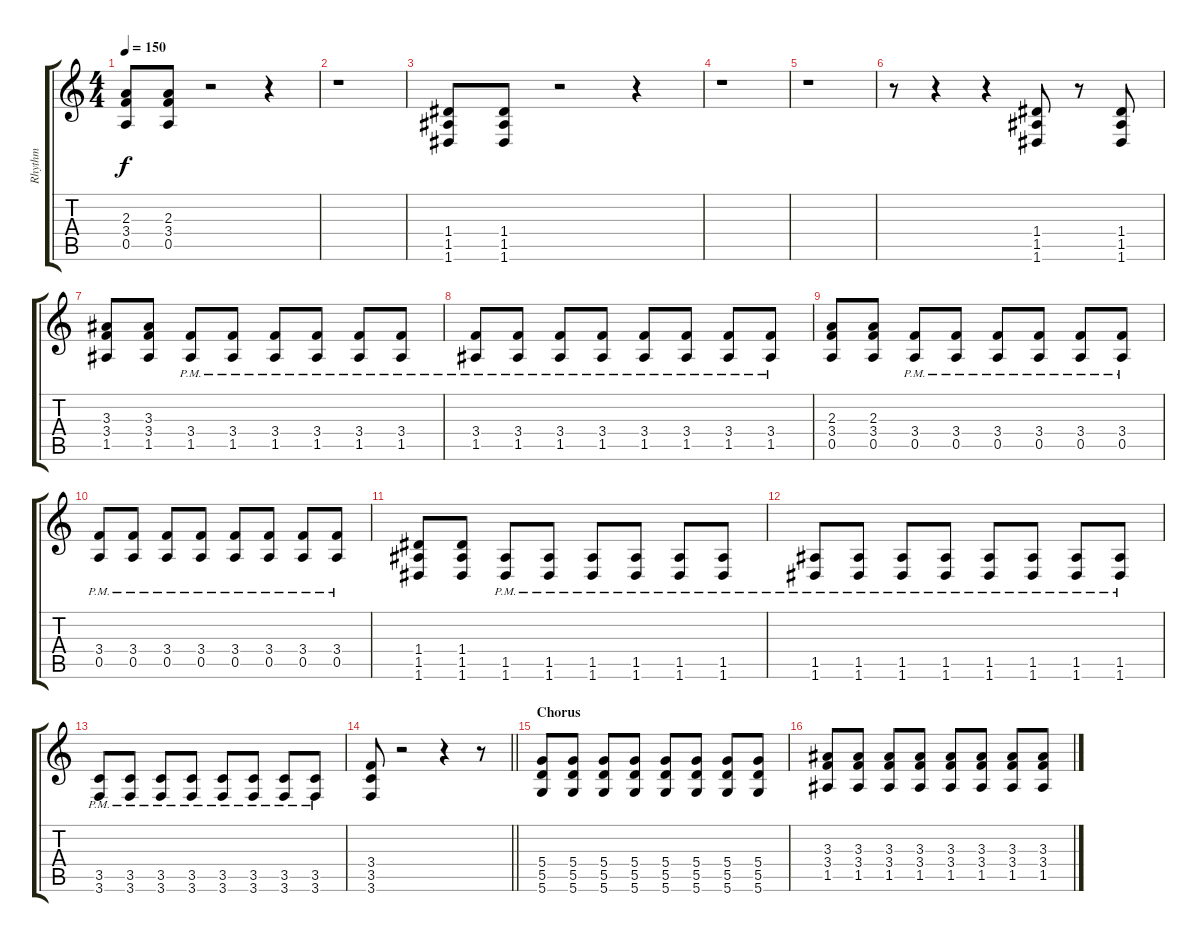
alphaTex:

\track ("Rhythm" "Rhythm") {instrument distortionguitar}
\staff {score tabs}
\tuning (E4 B3 G3 D3 A2 D2) {hide}
\ts (4 4)
\tempo 150
\clef g2
\ks c
(2.3 3.4 0.5).8{dy f} (2.3 3.4 0.5).8 r.2 r.4 |
r.1 |
(1.4 1.5 1.6).8 (1.4 1.5 1.6).8 r.2 r.4 |
r.1 |
r.1 |
r.8 r.4 r.4 (1.4 1.5 1.6).8 r.8 (1.4 1.5 1.6).8 |
(3.3 3.4 1.5).8 (3.3 3.4 1.5).8 (3.4{pm} 1.5{pm}).8 (3.4{pm} 1.5{pm}).8 (3.4{pm} 1.5{pm}).8 (3.4{pm} 1.5{pm}).8 (3.4{pm} 1.5{pm}).8 (3.4{pm} 1.5{pm}).8 |
(3.4{pm} 1.5{pm}).8 (3.4{pm} 1.5{pm}).8 (3.4{pm} 1.5{pm}).8 (3.4{pm} 1.5{pm}).8 (3.4{pm} 1.5{pm}).8 (3.4{pm} 1.5{pm}).8 (3.4{pm} 1.5{pm}).8 (3.4{pm} 1.5{pm}).8 |
(2.3 3.4 0.5).8 (2.3 3.4 0.5).8 (3.4{pm} 0.5{pm}).8 (3.4{pm} 0.5{pm}).8 (3.4{pm} 0.5{pm}).8 (3.4{pm} 0.5{pm}).8 (3.4{pm} 0.5{pm}).8 (3.4{pm} 0.5{pm}).8 |
(3.4{pm} 0.5{pm}).8 (3.4{pm} 0.5{pm}).8 (3.4{pm} 0.5{pm}).8 (3.4{pm} 0.5{pm}).8 (3.4{pm} 0.5{pm}).8 (3.4{pm} 0.5{pm}).8 (3.4{pm} 0.5{pm}).8 (3.4{pm} 0.5{pm}).8 |
(1.4 1.5 1.6).8 (1.4 1.5 1.6).8 (1.5{pm} 1.6{pm}).8 (1.5{pm} 1.6{pm}).8 (1.5{pm} 1.6{pm}).8 (1.5{pm} 1.6{pm}).8 (1.5{pm} 1.6{pm}).8 (1.5{pm} 1.6{pm}).8 |
(1.5{pm} 1.6{pm}).8 (1.5{pm} 1.6{pm}).8 (1.5{pm} 1.6{pm}).8 (1.5{pm} 1.6{pm}).8 (1.5{pm} 1.6{pm}).8 (1.5{pm} 1.6{pm}).8 (1.5{pm} 1.6{pm}).8 (1.5{pm} 1.6{pm}).8 |
(3.5{pm} 3.6{pm}).8 (3.5{pm} 3.6{pm}).8 (3.5{pm} 3.6{pm}).8 (3.5{pm} 3.6{pm}).8 (3.5{pm} 3.6{pm}).8 (3.5{pm} 3.6{pm}).8 (3.5{pm} 3.6{pm}).8 (3.5{pm} 3.6{pm}).8 |
\barLineRight lightlight
(3.4 3.5 3.6).8 r.2 r.4 r.8 |
\section ("" "Chorus")
(5.4 5.5 5.6).8 (5.4 5.5 5.6).8 (5.4 5.5 5.6).8 (5.4 5.5 5.6).8 (5.4 5.5 5.6).8 (5.4 5.5 5.6).8 (5.4 5.5 5.6).8 (5.4 5.5 5.6).8 |
(3.3 3.4 1.5).8 (3.3 3.4 1.5).8 (3.3 3.4 1.5).8 (3.3 3.4 1.5).8 (3.3 3.4 1.5).8 (3.3 3.4 1.5).8 (3.3 3.4 1.5).8 (3.3 3.4 1.5).8
